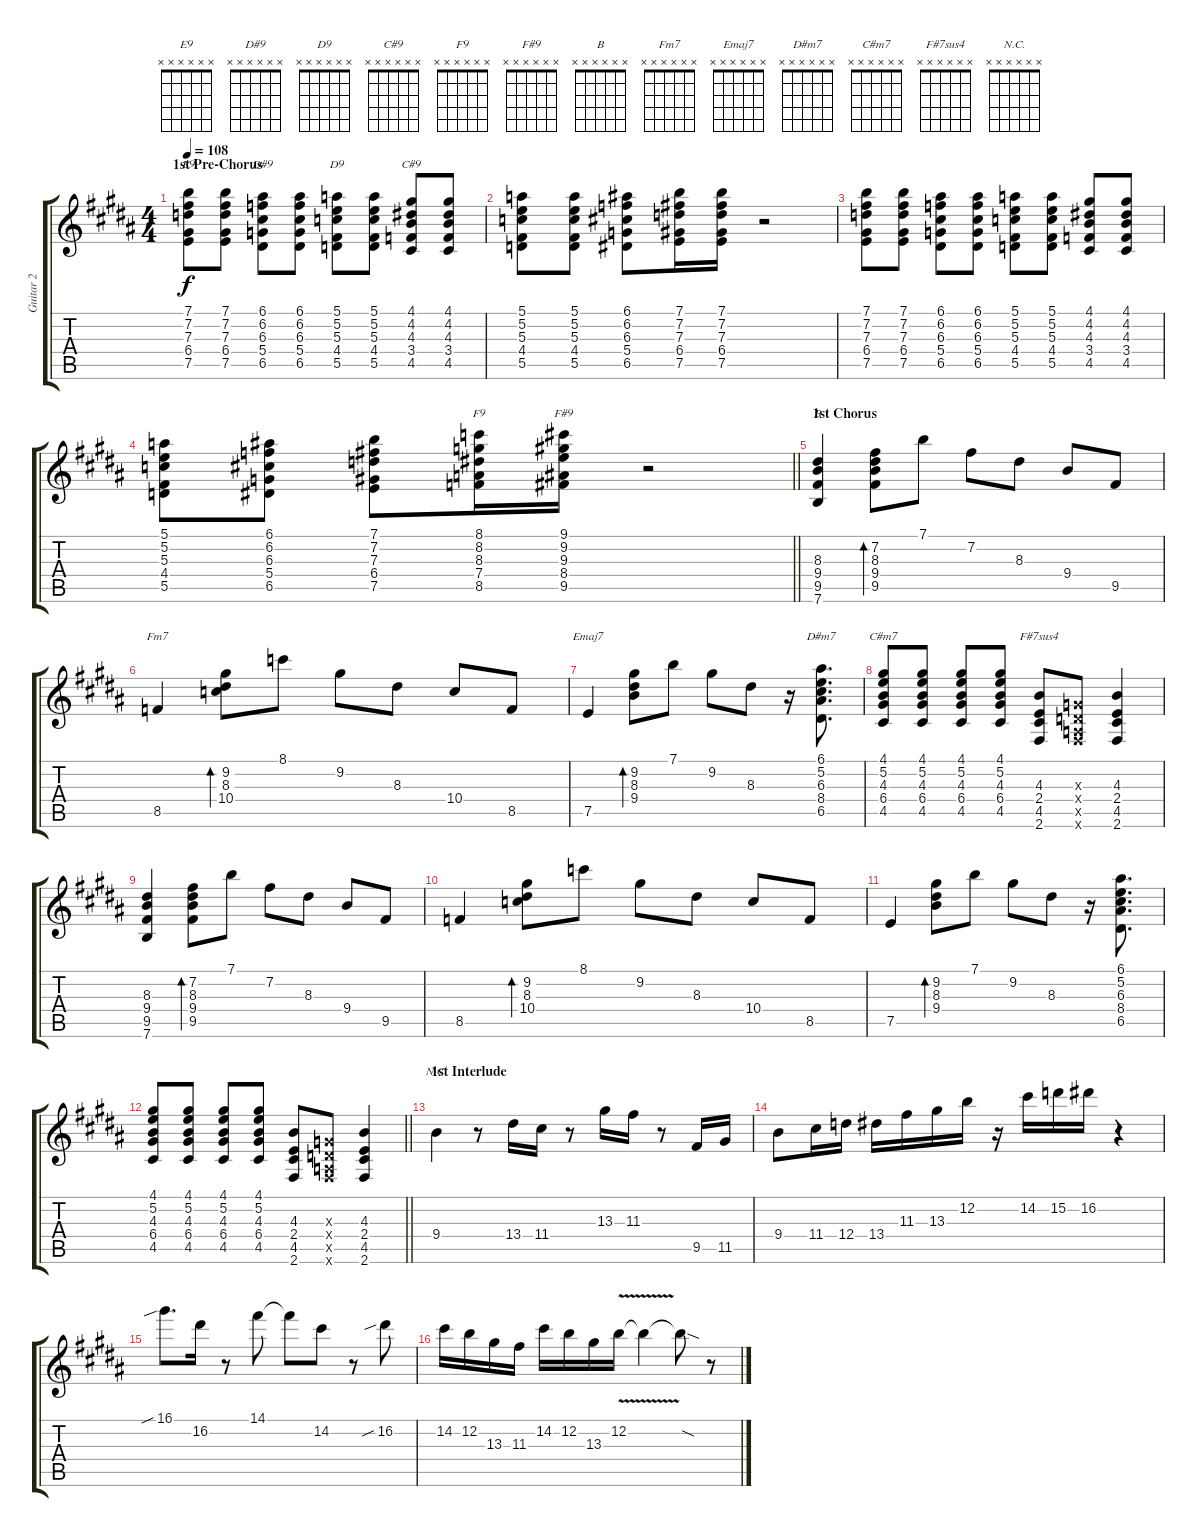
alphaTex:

\track ("Guitar 2" "Guitar 2") {instrument electricguitarclean}
\staff {score tabs}
\tuning (E4 B3 G3 D3 A2 E2) {hide}
\chord ("E9" x x x x x x)
\chord ("D#9" x x x x x x)
\chord ("D9" x x x x x x)
\chord ("C#9" x x x x x x)
\chord ("F9" x x x x x x)
\chord ("F#9" x x x x x x)
\chord ("B" x x x x x x)
\chord ("Fm7" x x x x x x)
\chord ("Emaj7" x x x x x x)
\chord ("D#m7" x x x x x x)
\chord ("C#m7" x x x x x x)
\chord ("F#7sus4" x x x x x x)
\chord ("N.C." x x x x x x)
\ts (4 4)
\section ("" "1st Pre-Chorus")
\tempo 108
\clef g2
\ks b
(7.1 7.2 7.3 6.4 7.5).8{ch "E9" dy f} (7.1 7.2 7.3 6.4 7.5).8 (6.1 6.2 6.3 5.4 6.5).8{ch "D#9"} (6.1 6.2 6.3 5.4 6.5).8 (5.1 5.2 5.3 4.4 5.5).8{ch "D9"} (5.1 5.2 5.3 4.4 5.5).8 (4.1 4.2 4.3 3.4 4.5).8{ch "C#9"} (4.1 4.2 4.3 3.4 4.5).8 |
(5.1 5.2 5.3 4.4 5.5).8 (5.1 5.2 5.3 4.4 5.5).8 (6.1 6.2 6.3 5.4 6.5).8 (7.1 7.2 7.3 6.4 7.5).16 (7.1 7.2 7.3 6.4 7.5).16 r.2 |
(7.1 7.2 7.3 6.4 7.5).8 (7.1 7.2 7.3 6.4 7.5).8 (6.1 6.2 6.3 5.4 6.5).8 (6.1 6.2 6.3 5.4 6.5).8 (5.1 5.2 5.3 4.4 5.5).8 (5.1 5.2 5.3 4.4 5.5).8 (4.1 4.2 4.3 3.4 4.5).8 (4.1 4.2 4.3 3.4 4.5).8 |
\barLineRight lightlight
(5.1 5.2 5.3 4.4 5.5).8 (6.1 6.2 6.3 5.4 6.5).8 (7.1 7.2 7.3 6.4 7.5).8 (8.1 8.2 8.3 7.4 8.5).16{ch "F9"} (9.1 9.2 9.3 8.4 9.5).16{ch "F#9"} r.2 |
\section ("" "1st Chorus")
(8.3 9.4 9.5 7.6).4{ch "B"} (7.2 8.3 9.4 9.5).8{bd 240} 7.1.8 7.2.8 8.3.8 9.4.8 9.5.8 |
8.5.4{ch "Fm7"} (9.2 8.3 10.4).8{bd 240} 8.1.8 9.2.8 8.3.8 10.4.8 8.5.8 |
7.5.4{ch "Emaj7"} (9.2 8.3 9.4).8{bd 240} 7.1.8 9.2.8 8.3.8 r.16 (6.1 5.2 6.3 8.4 6.5).8{d ch "D#m7"} |
(4.1 5.2 4.3 6.4 4.5).8{ch "C#m7"} (4.1 5.2 4.3 6.4 4.5).8 (4.1 5.2 4.3 6.4 4.5).8 (4.1 5.2 4.3 6.4 4.5).8 (4.3 2.4 4.5 2.6).8{ch "F#7sus4"} (0.3{x} 0.4{x} 0.5{x} 2.6{x}).8 (4.3 2.4 4.5 2.6).4 |
(8.3 9.4 9.5 7.6).4 (7.2 8.3 9.4 9.5).8{bd 240} 7.1.8 7.2.8 8.3.8 9.4.8 9.5.8 |
8.5.4 (9.2 8.3 10.4).8{bd 240} 8.1.8 9.2.8 8.3.8 10.4.8 8.5.8 |
7.5.4 (9.2 8.3 9.4).8{bd 240} 7.1.8 9.2.8 8.3.8 r.16 (6.1 5.2 6.3 8.4 6.5).8{d} |
\barLineRight lightlight
(4.1 5.2 4.3 6.4 4.5).8 (4.1 5.2 4.3 6.4 4.5).8 (4.1 5.2 4.3 6.4 4.5).8 (4.1 5.2 4.3 6.4 4.5).8 (4.3 2.4 4.5 2.6).8 (0.3{x} 0.4{x} 0.5{x} 2.6{x}).8 (4.3 2.4 4.5 2.6).4 |
\section ("" "1st Interlude")
9.4.4{ch "N.C."} r.8 13.4.16 11.4.16 r.8 13.3.16 11.3.16 r.8 9.5.16 11.5.16 |
9.4.8 11.4.16 12.4.16 13.4.16 11.3.16 13.3.16 12.2.16 r.16 14.2.16 15.2.16 16.2.16 r.4 |
16.1{sib}.8{d} 16.2.16 r.8 14.1.8 14.1{t}.8 14.2.8 r.8 16.2{sib}.8 |
14.2.16 12.2.16 13.3.16 11.3.16 14.2.16 12.2.16 13.3.16 12.2{v}.16 12.2{t}.4 12.2{sod t}.8 r.8
